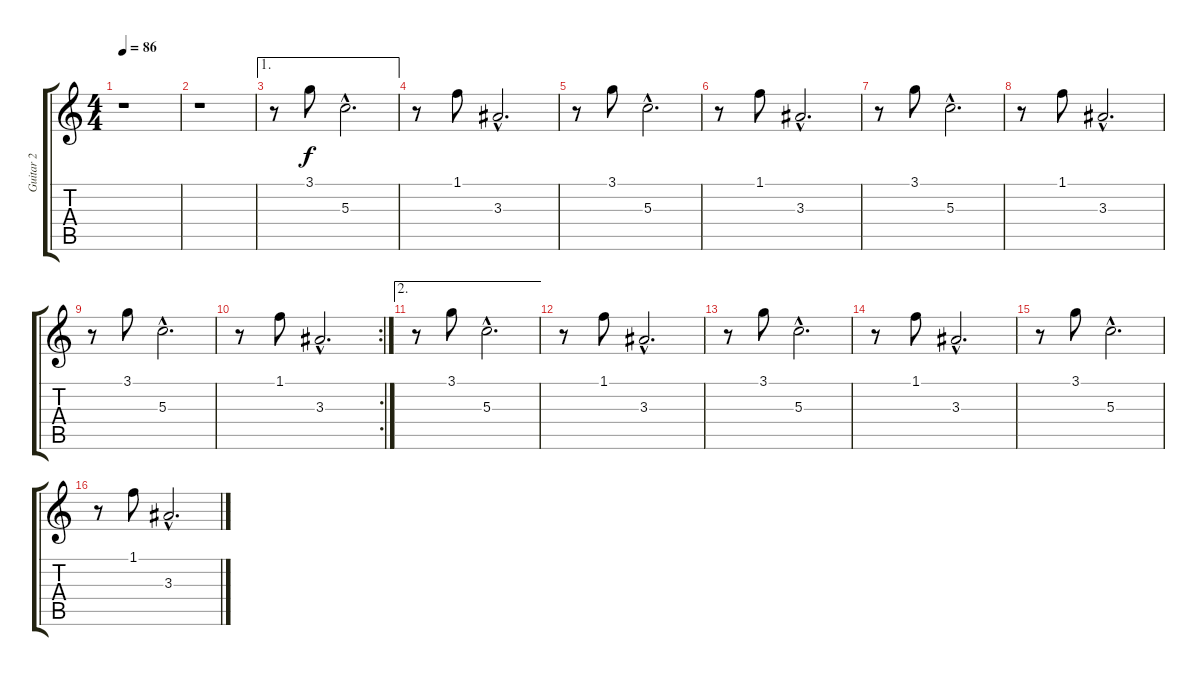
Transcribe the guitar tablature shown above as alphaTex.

\track ("Guitar 2" "Guitar 2") {instrument electricguitarclean}
\staff {score tabs}
\tuning (E4 B3 G3 D3 A2 D2) {hide}
\ts (4 4)
\tempo 86
\clef g2
\ks c
r.1{dy f} |
r.1 |
\ae 1
r.8 3.1.8 5.3{hac}.2{d} |
r.8 1.1.8 3.3{hac}.2{d} |
r.8 3.1.8 5.3{hac}.2{d} |
r.8 1.1.8 3.3{hac}.2{d} |
r.8 3.1.8 5.3{hac}.2{d} |
r.8 1.1.8 3.3{hac}.2{d} |
r.8 3.1.8 5.3{hac}.2{d} |
\rc 2
r.8 1.1.8 3.3{hac}.2{d} |
\ae 2
r.8 3.1.8 5.3{hac}.2{d} |
r.8 1.1.8 3.3{hac}.2{d} |
r.8 3.1.8 5.3{hac}.2{d} |
r.8 1.1.8 3.3{hac}.2{d} |
r.8 3.1.8 5.3{hac}.2{d} |
r.8 1.1.8 3.3{hac}.2{d}
